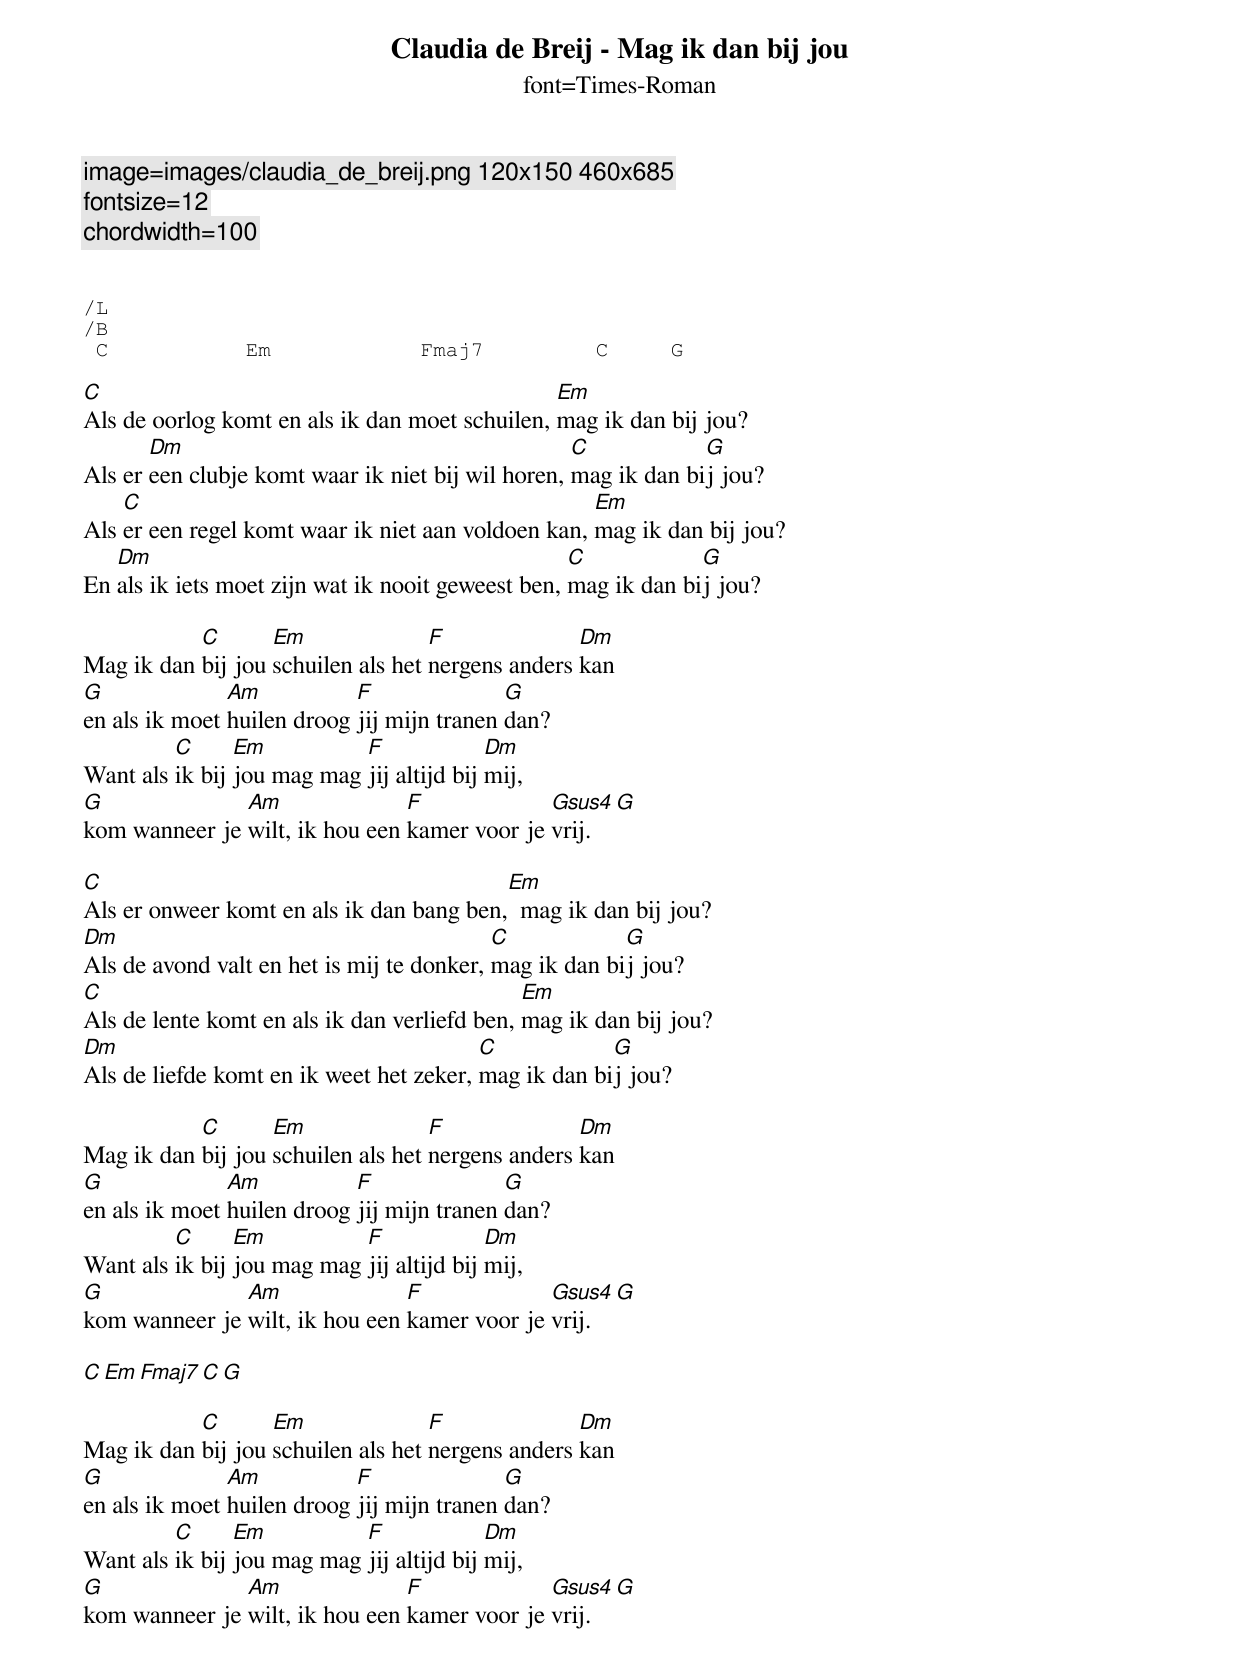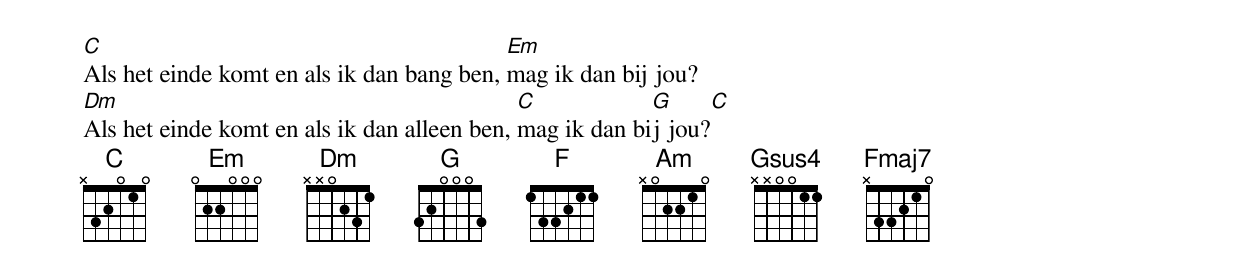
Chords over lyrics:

Claudia de Breij - Mag ik dan bij jou
font=Times-Roman
image=images/claudia_de_breij.png 120x150 460x685
fontsize=12
chordwidth=100


/L
/B
 C           Em            Fmaj7         C     G

C                                               Em
Als de oorlog komt en als ik dan moet schuilen, mag ik dan bij jou?
       Dm                                          C            G
Als er een clubje komt waar ik niet bij wil horen, mag ik dan bij jou?
    C                                               Em
Als er een regel komt waar ik niet aan voldoen kan, mag ik dan bij jou?
   Dm                                              C            G
En als ik iets moet zijn wat ik nooit geweest ben, mag ik dan bij jou?

           C       Em               F              Dm
Mag ik dan bij jou schuilen als het nergens anders kan
G              Am           F               G
en als ik moet huilen droog jij mijn tranen dan?
         C      Em          F              Dm
Want als ik bij jou mag mag jij altijd bij mij,
G              Am               F             Gsus4  G
kom wanneer je wilt, ik hou een kamer voor je vrij.

C                                         Em
Als er onweer komt en als ik dan bang ben,  mag ik dan bij jou?
Dm                                         C            G
Als de avond valt en het is mij te donker, mag ik dan bij jou?
C                                             Em
Als de lente komt en als ik dan verliefd ben, mag ik dan bij jou?
Dm                                       C            G
Als de liefde komt en ik weet het zeker, mag ik dan bij jou?

           C       Em               F              Dm
Mag ik dan bij jou schuilen als het nergens anders kan
G              Am           F               G
en als ik moet huilen droog jij mijn tranen dan?
         C      Em          F              Dm
Want als ik bij jou mag mag jij altijd bij mij,
G              Am               F             Gsus4 G
kom wanneer je wilt, ik hou een kamer voor je vrij.

 C             Em            Fmaj7         C     G

           C       Em               F              Dm
Mag ik dan bij jou schuilen als het nergens anders kan
G              Am           F               G
en als ik moet huilen droog jij mijn tranen dan?
         C      Em          F              Dm
Want als ik bij jou mag mag jij altijd bij mij,
G              Am               F             Gsus4  G
kom wanneer je wilt, ik hou een kamer voor je vrij.

C                                          Em
Als het einde komt en als ik dan bang ben, mag ik dan bij jou?
Dm                                           C            G      C
Als het einde komt en als ik dan alleen ben, mag ik dan bij jou?
